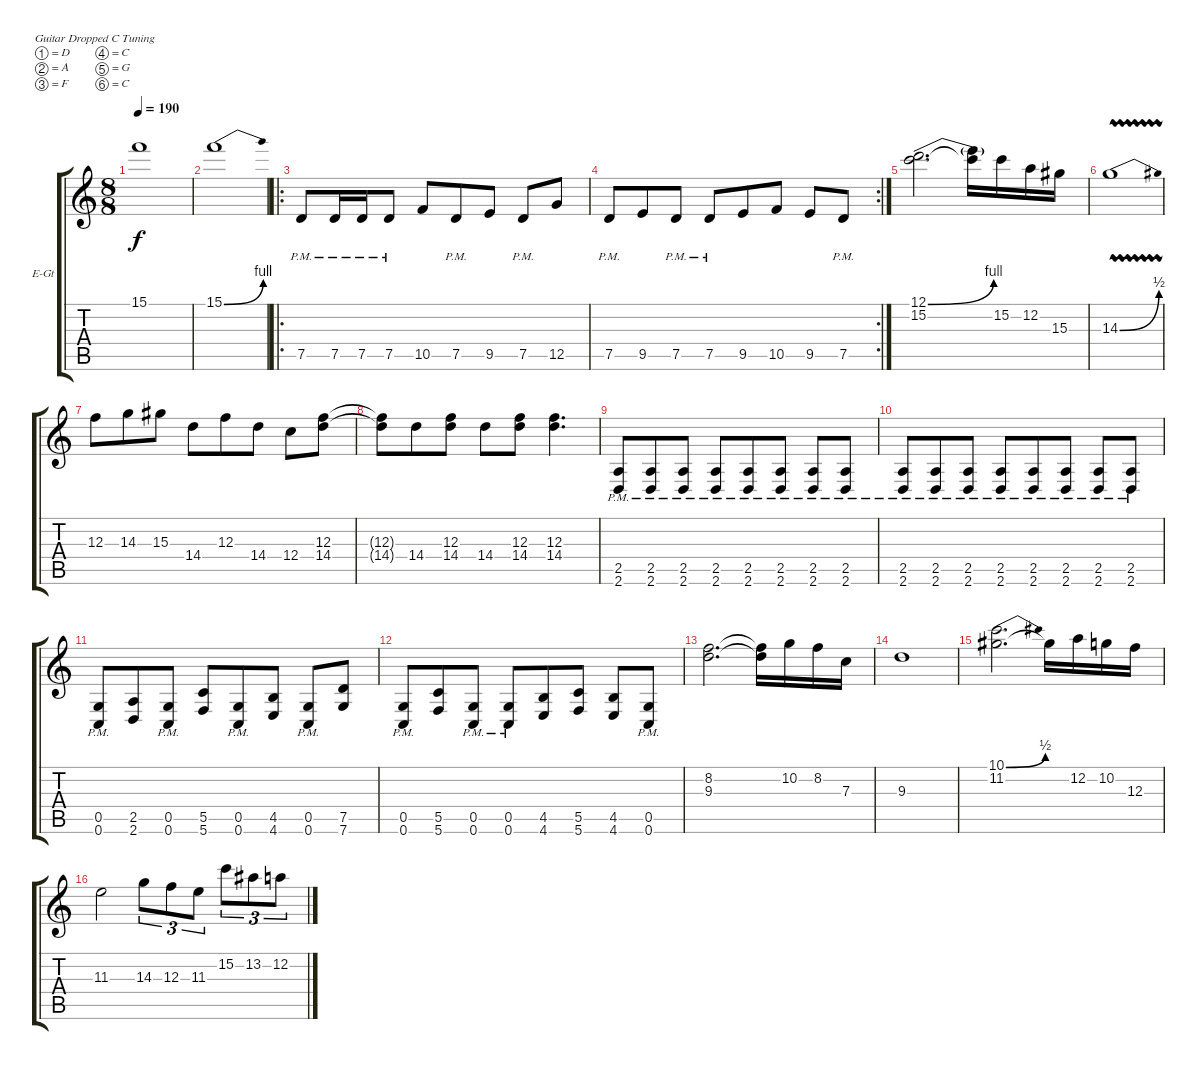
\defaultSystemsLayout 4
\bracketExtendMode groupsimilarinstruments
\firstSystemTrackNameOrientation horizontal
\otherSystemsTrackNameOrientation horizontal
\track ("Electric Guitar" "E-Gt") {instrument distortionguitar}
\staff {score tabs}
\tuning (D4 A3 F3 C3 G2 C2)
\ts (8 8)
\tempo 190
\clef g2
\ks c
15.1.1{dy f} |
15.1{be (bend 0 0 15 4)}.1 |
\ro
7.5{pm}.8 7.5{pm}.16 7.5{pm}.16 7.5{pm}.8 10.5.8 7.5{pm}.8 9.5.8 7.5{pm}.8 12.5.8 |
\rc 2
7.5{pm}.8 9.5.8 7.5{pm}.8 7.5{pm}.8 9.5.8 10.5.8 9.5.8 7.5{pm}.8 |
(12.1{be (bend 0 0 15 4)} 15.2).2{d} (15.2{t} 12.1{t}).16 15.2.16 12.2.16 15.3.16 |
14.3{be (bend 0 0 15 2) vw}.1 |
12.3.8 14.3.8 15.3.8 14.4.8 12.3.8 14.4.8 12.4.8 (14.4 12.3).8 |
(14.4{t} 12.3{t}).8 14.4.8 (14.4 12.3).8 14.4.8 (14.4 12.3).8 (14.4 12.3).4{d} |
(2.6{pm} 2.5{pm}).8 (2.6{pm} 2.5{pm}).8 (2.6{pm} 2.5{pm}).8 (2.6{pm} 2.5{pm}).8 (2.6{pm} 2.5{pm}).8 (2.6{pm} 2.5{pm}).8 (2.6{pm} 2.5{pm}).8 (2.6{pm} 2.5{pm}).8 |
(2.6{pm} 2.5{pm}).8 (2.6{pm} 2.5{pm}).8 (2.6{pm} 2.5{pm}).8 (2.6{pm} 2.5{pm}).8 (2.6{pm} 2.5{pm}).8 (2.6{pm} 2.5{pm}).8 (2.6{pm} 2.5{pm}).8 (2.6{pm} 2.5{pm}).8 |
(0.6{pm} 0.5{pm}).8 (2.6 2.5).8 (0.6{pm} 0.5{pm}).8 (5.6 5.5).8 (0.6{pm} 0.5{pm}).8 (4.6 4.5).8 (0.6{pm} 0.5{pm}).8 (7.6 7.5).8 |
(0.6{pm} 0.5{pm}).8 (5.6 5.5).8 (0.6{pm} 0.5{pm}).8 (0.6{pm} 0.5{pm}).8 (4.6 4.5).8 (5.6 5.5).8 (4.6 4.5).8 (0.6{pm} 0.5{pm}).8 |
(8.2 9.3).2{d} (9.3{t} 8.2{t}).16 10.2.16 8.2.16 7.3.16 |
9.3.1 |
(10.1{be (bend 0 0 15 2)} 11.2).2{d} 11.2{t}.16 12.2.16 10.2.16 12.3.16 |
11.3.2 14.3.8{tu (3 2)} 12.3.8{tu (3 2)} 11.3.8{tu (3 2)} 15.2.8{tu (3 2)} 13.2.8{tu (3 2)} 12.2.8{tu (3 2)}
